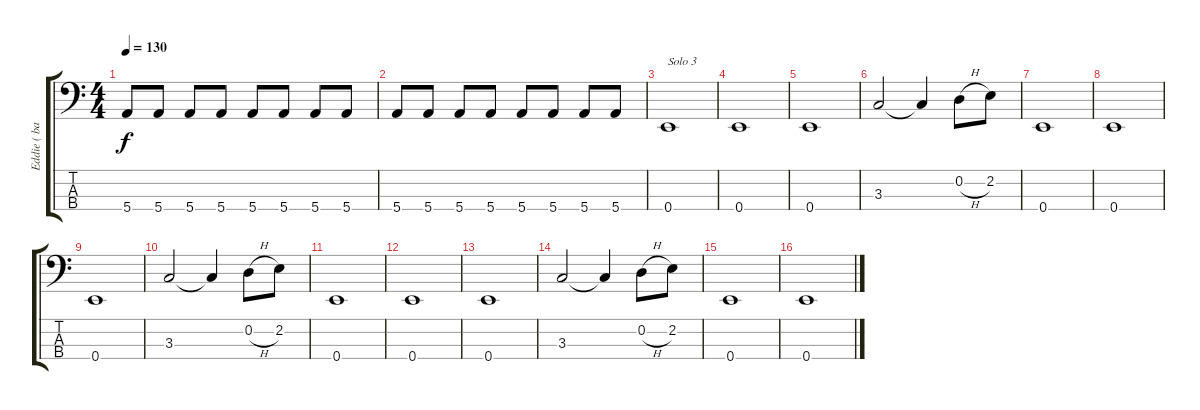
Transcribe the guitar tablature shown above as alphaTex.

\track ("Eddie ( bass )" "Eddie ( ba") {instrument electricbassfinger}
\staff {score tabs}
\tuning (G2 D2 A1 E1) {hide}
\ts (4 4)
\tempo 130
\clef f4
\ks c
5.4.8{dy f} 5.4.8 5.4.8 5.4.8 5.4.8 5.4.8 5.4.8 5.4.8 |
5.4.8 5.4.8 5.4.8 5.4.8 5.4.8 5.4.8 5.4.8 5.4.8 |
0.4.1{txt "Solo 3" volume 9} |
0.4.1 |
0.4.1 |
3.3.2 3.3{t}.4 0.2{h}.8 2.2.8 |
0.4.1 |
0.4.1 |
0.4.1 |
3.3.2 3.3{t}.4 0.2{h}.8 2.2.8 |
0.4.1 |
0.4.1 |
0.4.1 |
3.3.2 3.3{t}.4 0.2{h}.8 2.2.8 |
0.4.1 |
0.4.1
